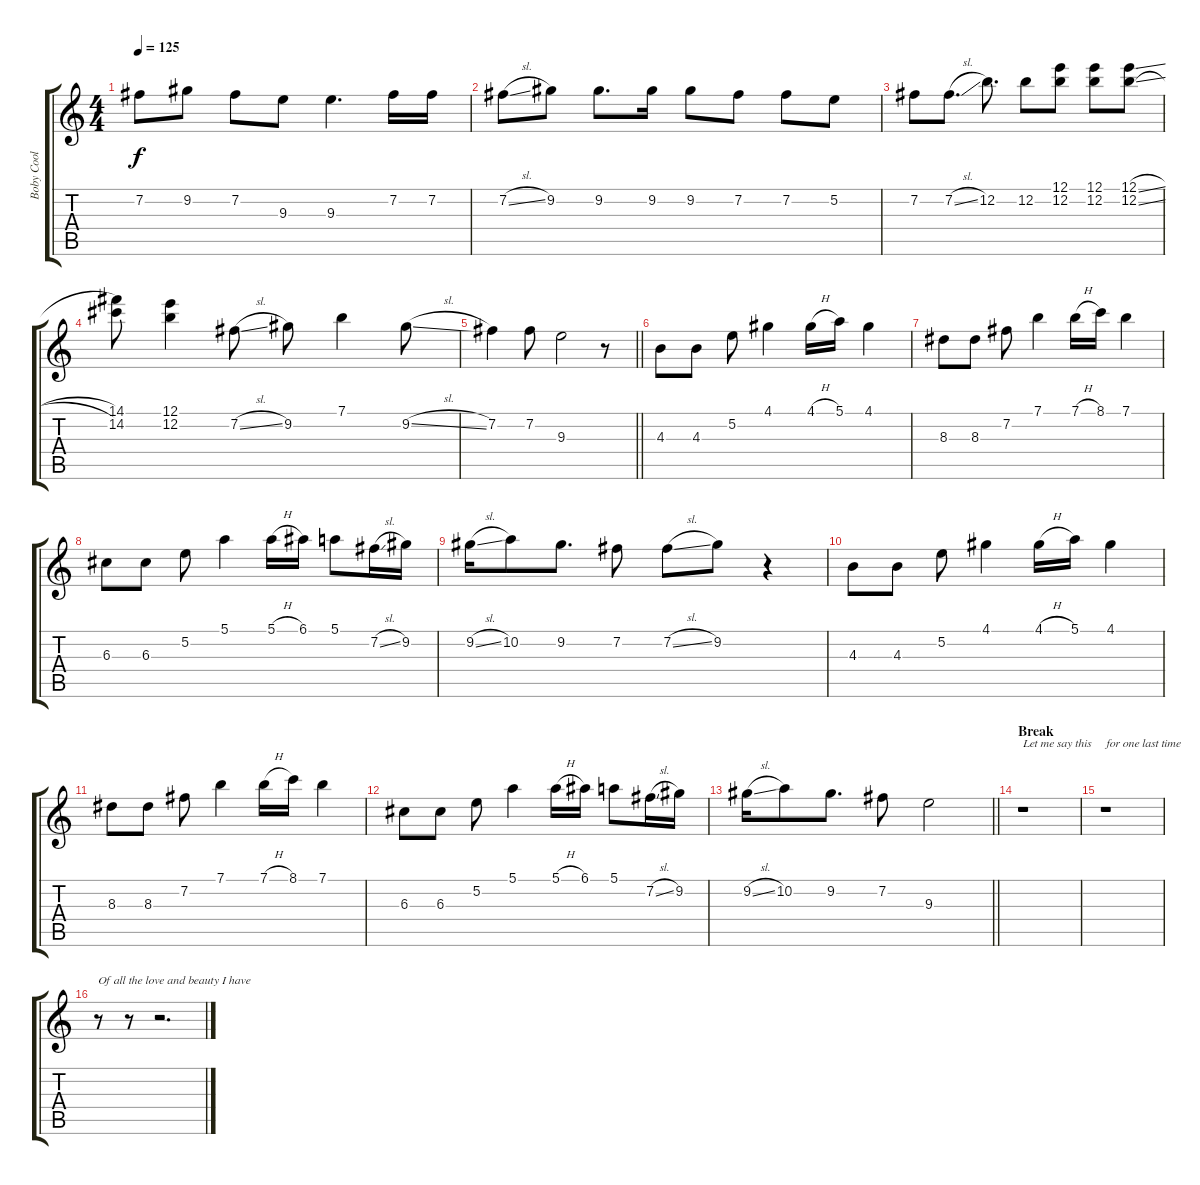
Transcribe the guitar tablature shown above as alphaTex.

\track ("Boby Cool" "Boby Cool") {instrument acousticguitarsteel}
\staff {score tabs}
\tuning (E4 B3 G3 D3 A2 E2) {hide}
\ts (4 4)
\tempo 125
\clef g2
\ks c
7.2{t}.8{dy f} 9.2.8 7.2.8 9.3.8 9.3.4{d} 7.2.16 7.2.16 |
7.2{sl}.8 9.2.8 9.2.8{d} 9.2.16 9.2.8 7.2.8 7.2.8 5.2.8 |
7.2.8 7.2{sl}.8{d} 12.2.8{d} 12.2.8 (12.1 12.2).8 (12.1 12.2).8 (12.1{sl} 12.2{sl}).8 |
(14.1 14.2).8 (12.1 12.2).4 7.2{sl}.8 9.2.8 7.1.4 9.2{sl}.8 |
\barLineRight lightlight
7.2.4 7.2.8 9.3.2 r.8 |
4.3.8 4.3.8 5.2.8 4.1.4 4.1{h}.16 5.1.16 4.1.4 |
8.3.8 8.3.8 7.2.8 7.1.4 7.1{h}.16 8.1.16 7.1.4 |
6.3.8 6.3.8 5.2.8 5.1.4 5.1{h}.16 6.1.16 5.1.8 7.2{sl}.16 9.2.16 |
9.2{sl}.16 10.2.8 9.2.8{d} 7.2.8 7.2{sl}.8 9.2.8 r.4 |
4.3.8 4.3.8 5.2.8 4.1.4 4.1{h}.16 5.1.16 4.1.4 |
8.3.8 8.3.8 7.2.8 7.1.4 7.1{h}.16 8.1.16 7.1.4 |
6.3.8 6.3.8 5.2.8 5.1.4 5.1{h}.16 6.1.16 5.1.8 7.2{sl}.16 9.2.16 |
\barLineRight lightlight
9.2{sl}.16 10.2.8 9.2.8{d} 7.2.8 9.3.2 |
\section ("" "Break")
r.1{txt "Let me say this" instrument acousticguitarsteel} |
r.1{txt "for one last time"} |
r.8{txt "Of all the love and beauty I have"} r.8 r.2{d}
